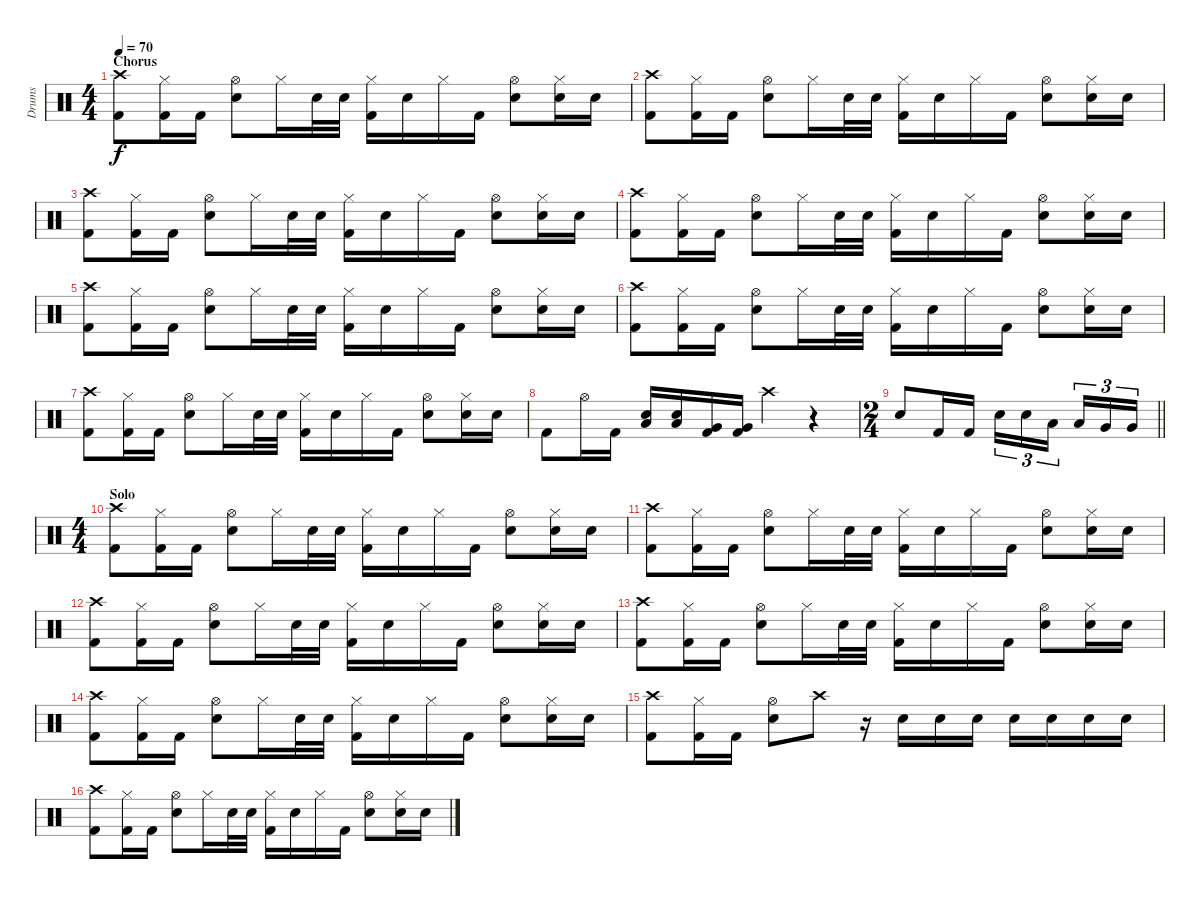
\track ("Drums" "Drums") {instrument percussion}
\staff {score}
\articulation defaults
\ts (4 4)
\section ("" "Chorus")
\tempo 70
\clef neutral
\ks c
("Crash high (hit)" "Kick (hit) 2").8{dy f} ("Hi-Hat (closed)" "Kick (hit) 2").16 "Kick (hit) 2".16 ("Hi-Hat (open)" "Snare (hit) 2").8 "Hi-Hat (closed)".16 "Snare (hit) 2".32 "Snare (hit) 2".32 ("Hi-Hat (closed)" "Kick (hit) 2").16 "Snare (hit) 2".16 "Hi-Hat (closed)".16 "Kick (hit) 2".16 ("Hi-Hat (open)" "Snare (hit) 2").8 ("Hi-Hat (closed)" "Snare (hit) 2").16 "Snare (hit) 2".16 |
("Crash high (hit)" "Kick (hit) 2").8 ("Hi-Hat (closed)" "Kick (hit) 2").16 "Kick (hit) 2".16 ("Hi-Hat (open)" "Snare (hit) 2").8 "Hi-Hat (closed)".16 "Snare (hit) 2".32 "Snare (hit) 2".32 ("Hi-Hat (closed)" "Kick (hit) 2").16 "Snare (hit) 2".16 "Hi-Hat (closed)".16 "Kick (hit) 2".16 ("Hi-Hat (open)" "Snare (hit) 2").8 ("Hi-Hat (closed)" "Snare (hit) 2").16 "Snare (hit) 2".16 |
("Crash high (hit)" "Kick (hit) 2").8 ("Hi-Hat (closed)" "Kick (hit) 2").16 "Kick (hit) 2".16 ("Hi-Hat (open)" "Snare (hit) 2").8 "Hi-Hat (closed)".16 "Snare (hit) 2".32 "Snare (hit) 2".32 ("Hi-Hat (closed)" "Kick (hit) 2").16 "Snare (hit) 2".16 "Hi-Hat (closed)".16 "Kick (hit) 2".16 ("Hi-Hat (open)" "Snare (hit) 2").8 ("Hi-Hat (closed)" "Snare (hit) 2").16 "Snare (hit) 2".16 |
("Crash high (hit)" "Kick (hit) 2").8 ("Hi-Hat (closed)" "Kick (hit) 2").16 "Kick (hit) 2".16 ("Hi-Hat (open)" "Snare (hit) 2").8 "Hi-Hat (closed)".16 "Snare (hit) 2".32 "Snare (hit) 2".32 ("Hi-Hat (closed)" "Kick (hit) 2").16 "Snare (hit) 2".16 "Hi-Hat (closed)".16 "Kick (hit) 2".16 ("Hi-Hat (open)" "Snare (hit) 2").8 ("Hi-Hat (closed)" "Snare (hit) 2").16 "Snare (hit) 2".16 |
("Crash high (hit)" "Kick (hit) 2").8 ("Hi-Hat (closed)" "Kick (hit) 2").16 "Kick (hit) 2".16 ("Hi-Hat (open)" "Snare (hit) 2").8 "Hi-Hat (closed)".16 "Snare (hit) 2".32 "Snare (hit) 2".32 ("Hi-Hat (closed)" "Kick (hit) 2").16 "Snare (hit) 2".16 "Hi-Hat (closed)".16 "Kick (hit) 2".16 ("Hi-Hat (open)" "Snare (hit) 2").8 ("Hi-Hat (closed)" "Snare (hit) 2").16 "Snare (hit) 2".16 |
("Crash high (hit)" "Kick (hit) 2").8 ("Hi-Hat (closed)" "Kick (hit) 2").16 "Kick (hit) 2".16 ("Hi-Hat (open)" "Snare (hit) 2").8 "Hi-Hat (closed)".16 "Snare (hit) 2".32 "Snare (hit) 2".32 ("Hi-Hat (closed)" "Kick (hit) 2").16 "Snare (hit) 2".16 "Hi-Hat (closed)".16 "Kick (hit) 2".16 ("Hi-Hat (open)" "Snare (hit) 2").8 ("Hi-Hat (closed)" "Snare (hit) 2").16 "Snare (hit) 2".16 |
\ks aminor
("Crash high (hit)" "Kick (hit) 2").8 ("Hi-Hat (closed)" "Kick (hit) 2").16 "Kick (hit) 2".16 ("Hi-Hat (open)" "Snare (hit) 2").8 "Hi-Hat (closed)".16 "Snare (hit) 2".32 "Snare (hit) 2".32 ("Hi-Hat (closed)" "Kick (hit) 2").16 "Snare (hit) 2".16 "Hi-Hat (closed)".16 "Kick (hit) 2".16 ("Hi-Hat (open)" "Snare (hit) 2").8 ("Hi-Hat (closed)" "Snare (hit) 2").16 "Snare (hit) 2".16 |
"Kick (hit) 2".8 "Hi-Hat (open)".16 "Kick (hit) 2".16 ("Snare (hit) 2" "Low Tom (hit)").16 ("Snare (hit) 2" "Low Tom (hit)").16 ("Very Low Tom (hit)" "Kick (hit) 2").16 ("Very Low Tom (hit)" "Kick (hit) 2").16 "Crash high (hit)".4 r.4 |
\ts (2 4)
\barLineRight lightlight
\ks c "Snare (hit) 2".8 "Kick (hit) 2".16 "Kick (hit) 2".16 "Snare (hit) 2".16{tu (3 2)} "Snare (hit) 2".16{tu (3 2)} "Low Tom (hit)".16{tu (3 2) beam splitsecondary} "Low Tom (hit)".16{tu (3 2)} "Very Low Tom (hit)".16{tu (3 2)} "Very Low Tom (hit)".16{tu (3 2)}
|
\ts (4 4)
\section ("" "Solo")
("Crash high (hit)" "Kick (hit) 2").8 ("Hi-Hat (closed)" "Kick (hit) 2").16 "Kick (hit) 2".16 ("Hi-Hat (open)" "Snare (hit) 2").8 "Hi-Hat (closed)".16 "Snare (hit) 2".32 "Snare (hit) 2".32 ("Hi-Hat (closed)" "Kick (hit) 2").16 "Snare (hit) 2".16 "Hi-Hat (closed)".16 "Kick (hit) 2".16 ("Hi-Hat (open)" "Snare (hit) 2").8 ("Hi-Hat (closed)" "Snare (hit) 2").16 "Snare (hit) 2".16 |
("Crash high (hit)" "Kick (hit) 2").8 ("Hi-Hat (closed)" "Kick (hit) 2").16 "Kick (hit) 2".16 ("Hi-Hat (open)" "Snare (hit) 2").8 "Hi-Hat (closed)".16 "Snare (hit) 2".32 "Snare (hit) 2".32 ("Hi-Hat (closed)" "Kick (hit) 2").16 "Snare (hit) 2".16 "Hi-Hat (closed)".16 "Kick (hit) 2".16 ("Hi-Hat (open)" "Snare (hit) 2").8 ("Hi-Hat (closed)" "Snare (hit) 2").16 "Snare (hit) 2".16 |
("Crash high (hit)" "Kick (hit) 2").8 ("Hi-Hat (closed)" "Kick (hit) 2").16 "Kick (hit) 2".16 ("Hi-Hat (open)" "Snare (hit) 2").8 "Hi-Hat (closed)".16 "Snare (hit) 2".32 "Snare (hit) 2".32 ("Hi-Hat (closed)" "Kick (hit) 2").16 "Snare (hit) 2".16 "Hi-Hat (closed)".16 "Kick (hit) 2".16 ("Hi-Hat (open)" "Snare (hit) 2").8 ("Hi-Hat (closed)" "Snare (hit) 2").16 "Snare (hit) 2".16 |
("Crash high (hit)" "Kick (hit) 2").8 ("Hi-Hat (closed)" "Kick (hit) 2").16 "Kick (hit) 2".16 ("Hi-Hat (open)" "Snare (hit) 2").8 "Hi-Hat (closed)".16 "Snare (hit) 2".32 "Snare (hit) 2".32 ("Hi-Hat (closed)" "Kick (hit) 2").16 "Snare (hit) 2".16 "Hi-Hat (closed)".16 "Kick (hit) 2".16 ("Hi-Hat (open)" "Snare (hit) 2").8 ("Hi-Hat (closed)" "Snare (hit) 2").16 "Snare (hit) 2".16 |
("Crash high (hit)" "Kick (hit) 2").8 ("Hi-Hat (closed)" "Kick (hit) 2").16 "Kick (hit) 2".16 ("Hi-Hat (open)" "Snare (hit) 2").8 "Hi-Hat (closed)".16 "Snare (hit) 2".32 "Snare (hit) 2".32 ("Hi-Hat (closed)" "Kick (hit) 2").16 "Snare (hit) 2".16 "Hi-Hat (closed)".16 "Kick (hit) 2".16 ("Hi-Hat (open)" "Snare (hit) 2").8 ("Hi-Hat (closed)" "Snare (hit) 2").16 "Snare (hit) 2".16 |
("Crash high (hit)" "Kick (hit) 2").8 ("Hi-Hat (closed)" "Kick (hit) 2").16 "Kick (hit) 2".16 ("Hi-Hat (open)" "Snare (hit) 2").8 "Crash high (hit)".8 r.16 "Snare (hit) 2".16 "Snare (hit) 2".16 "Snare (hit) 2".16 "Snare (hit) 2".16 "Snare (hit) 2".16 "Snare (hit) 2".16 "Snare (hit) 2".16 |
("Crash high (hit)" "Kick (hit) 2").8 ("Hi-Hat (closed)" "Kick (hit) 2").16 "Kick (hit) 2".16 ("Hi-Hat (open)" "Snare (hit) 2").8 "Hi-Hat (closed)".16 "Snare (hit) 2".32 "Snare (hit) 2".32 ("Hi-Hat (closed)" "Kick (hit) 2").16 "Snare (hit) 2".16 "Hi-Hat (closed)".16 "Kick (hit) 2".16 ("Hi-Hat (open)" "Snare (hit) 2").8 ("Hi-Hat (closed)" "Snare (hit) 2").16 "Snare (hit) 2".16
